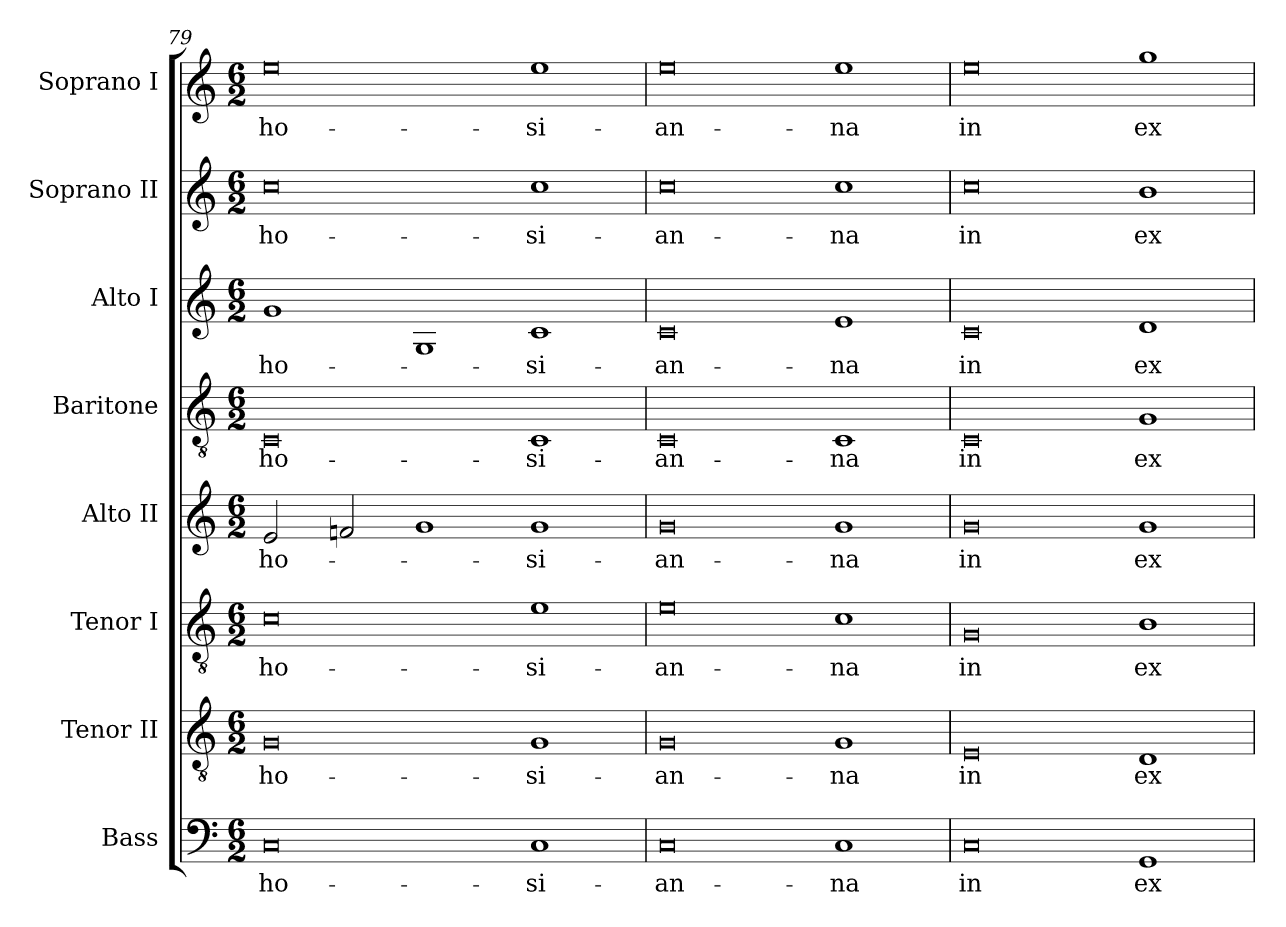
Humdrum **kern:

**kern	**text	**kern	**text	**kern	**text	**kern	**text	**kern	**text	**kern	**text	**kern	**text	**kern	**text
*part8	*part8	*part7	*part7	*part6	*part6	*part5	*part5	*part4	*part4	*part3	*part3	*part2	*part2	*part1	*part1
*staff8	*staff8	*staff7	*staff7	*staff6	*staff6	*staff5	*staff5	*staff4	*staff4	*staff3	*staff3	*staff2	*staff2	*staff1	*staff1
*I"Bass	*	*I"Tenor II	*	*I"Tenor I	*	*I"Alto II	*	*I"Baritone	*	*I"Alto I	*	*I"Soprano II	*	*I"Soprano I	*
!!LO:PB:g=z
*clefF4	*	*clefGv2	*	*clefGv2	*	*clefG2	*	*clefGv2	*	*clefG2	*	*clefG2	*	*clefG2	*
*ITrd7c12	*	*ITrd7c12	*	*ITrd7c12	*	*	*	*ITrd7c12	*	*	*	*	*	*	*
*k[]	*	*k[]	*	*k[]	*	*k[]	*	*k[]	*	*k[]	*	*k[]	*	*k[]	*
*C:	*	*C:	*	*C:	*	*C:	*	*C:	*	*C:	*	*C:	*	*C:	*
*M6/2	*	*M6/2	*	*M6/2	*	*M6/2	*	*M6/2	*	*M6/2	*	*M6/2	*	*M6/2	*
=79	=79	=79	=79	=79	=79	=79	=79	=79	=79	=79	=79	=79	=79	=79	=79
!	!LO:LY:b:color=#000000	!	!	!	!	!	!	!	!	!	!	!	!	!	!
!	!	!	!LO:LY:b:color=#000000	!	!	!	!	!	!	!	!	!	!	!	!
!	!	!	!	!	!LO:LY:b:color=#000000	!	!	!	!	!	!	!	!	!	!
!	!	!	!	!	!	!	!LO:LY:b:color=#000000	!	!	!	!	!	!	!	!
!	!	!	!	!	!	!	!	!	!LO:LY:b:color=#000000	!	!	!	!	!	!
!	!	!	!	!	!	!	!	!	!	!	!LO:LY:b:color=#000000	!	!	!	!
!	!	!	!	!	!	!	!	!	!	!	!	!	!LO:LY:b:color=#000000	!	!
!	!	!	!	!	!	!	!	!	!	!	!	!	!	!	!LO:LY:b:color=#000000
0CCi	ho-	0GGi	ho-	0Ci	ho-	2ei/	ho-	0CCi	ho-	1gi	ho-	0cci	ho-	0eei	ho-
.	.	.	.	.	.	2fni/	.	.	.	.	.	.	.	.	.
.	.	.	.	.	.	1gi	.	.	.	1Gi	.	.	.	.	.
!	!LO:LY:b:color=#000000	!	!	!	!	!	!	!	!	!	!	!	!	!	!
!	!	!	!LO:LY:b:color=#000000	!	!	!	!	!	!	!	!	!	!	!	!
!	!	!	!	!	!LO:LY:b:color=#000000	!	!	!	!	!	!	!	!	!	!
!	!	!	!	!	!	!	!LO:LY:b:color=#000000	!	!	!	!	!	!	!	!
!	!	!	!	!	!	!	!	!	!LO:LY:b:color=#000000	!	!	!	!	!	!
!	!	!	!	!	!	!	!	!	!	!	!LO:LY:b:color=#000000	!	!	!	!
!	!	!	!	!	!	!	!	!	!	!	!	!	!LO:LY:b:color=#000000	!	!
!	!	!	!	!	!	!	!	!	!	!	!	!	!	!	!LO:LY:b:color=#000000
1CCi	-si-	1GGi	-si-	1Ei	-si-	1gi	-si-	1CCi	-si-	1ci	-si-	1cci	-si-	1eei	-si-
=80	=80	=80	=80	=80	=80	=80	=80	=80	=80	=80	=80	=80	=80	=80	=80
!	!LO:LY:b:color=#000000	!	!	!	!	!	!	!	!	!	!	!	!	!	!
!	!	!	!LO:LY:b:color=#000000	!	!	!	!	!	!	!	!	!	!	!	!
!	!	!	!	!	!LO:LY:b:color=#000000	!	!	!	!	!	!	!	!	!	!
!	!	!	!	!	!	!	!LO:LY:b:color=#000000	!	!	!	!	!	!	!	!
!	!	!	!	!	!	!	!	!	!LO:LY:b:color=#000000	!	!	!	!	!	!
!	!	!	!	!	!	!	!	!	!	!	!LO:LY:b:color=#000000	!	!	!	!
!	!	!	!	!	!	!	!	!	!	!	!	!	!LO:LY:b:color=#000000	!	!
!	!	!	!	!	!	!	!	!	!	!	!	!	!	!	!LO:LY:b:color=#000000
0CCi	-an-	0GGi	-an-	0Ei	-an-	0gi	-an-	0CCi	-an-	0ci	-an-	0cci	-an-	0eei	-an-
!	!LO:LY:b:color=#000000	!	!	!	!	!	!	!	!	!	!	!	!	!	!
!	!	!	!LO:LY:b:color=#000000	!	!	!	!	!	!	!	!	!	!	!	!
!	!	!	!	!	!LO:LY:b:color=#000000	!	!	!	!	!	!	!	!	!	!
!	!	!	!	!	!	!	!LO:LY:b:color=#000000	!	!	!	!	!	!	!	!
!	!	!	!	!	!	!	!	!	!LO:LY:b:color=#000000	!	!	!	!	!	!
!	!	!	!	!	!	!	!	!	!	!	!LO:LY:b:color=#000000	!	!	!	!
!	!	!	!	!	!	!	!	!	!	!	!	!	!LO:LY:b:color=#000000	!	!
!	!	!	!	!	!	!	!	!	!	!	!	!	!	!	!LO:LY:b:color=#000000
1CCi	-na	1GGi	-na	1Ci	-na	1gi	-na	1CCi	-na	1ei	-na	1cci	-na	1eei	-na
=81	=81	=81	=81	=81	=81	=81	=81	=81	=81	=81	=81	=81	=81	=81	=81
!	!LO:LY:b:color=#000000	!	!	!	!	!	!	!	!	!	!	!	!	!	!
!	!	!	!LO:LY:b:color=#000000	!	!	!	!	!	!	!	!	!	!	!	!
!	!	!	!	!	!LO:LY:b:color=#000000	!	!	!	!	!	!	!	!	!	!
!	!	!	!	!	!	!	!LO:LY:b:color=#000000	!	!	!	!	!	!	!	!
!	!	!	!	!	!	!	!	!	!LO:LY:b:color=#000000	!	!	!	!	!	!
!	!	!	!	!	!	!	!	!	!	!	!LO:LY:b:color=#000000	!	!	!	!
!	!	!	!	!	!	!	!	!	!	!	!	!	!LO:LY:b:color=#000000	!	!
!	!	!	!	!	!	!	!	!	!	!	!	!	!	!	!LO:LY:b:color=#000000
0CCi	in	0EEi	in	0GGi	in	0gi	in	0CCi	in	0ci	in	0cci	in	0eei	in
!	!LO:LY:b:color=#000000	!	!	!	!	!	!	!	!	!	!	!	!	!	!
!	!	!	!LO:LY:b:color=#000000	!	!	!	!	!	!	!	!	!	!	!	!
!	!	!	!	!	!LO:LY:b:color=#000000	!	!	!	!	!	!	!	!	!	!
!	!	!	!	!	!	!	!LO:LY:b:color=#000000	!	!	!	!	!	!	!	!
!	!	!	!	!	!	!	!	!	!LO:LY:b:color=#000000	!	!	!	!	!	!
!	!	!	!	!	!	!	!	!	!	!	!LO:LY:b:color=#000000	!	!	!	!
!	!	!	!	!	!	!	!	!	!	!	!	!	!LO:LY:b:color=#000000	!	!
!	!	!	!	!	!	!	!	!	!	!	!	!	!	!	!LO:LY:b:color=#000000
1GGGi	ex-	1DDi	ex-	1BBi	ex-	1gi	ex-	1GGi	ex-	1di	ex-	1bi	ex-	1ggi	ex-
=	=	=	=	=	=	=	=	=	=	=	=	=	=	=	=
*-	*-	*-	*-	*-	*-	*-	*-	*-	*-	*-	*-	*-	*-	*-	*-
